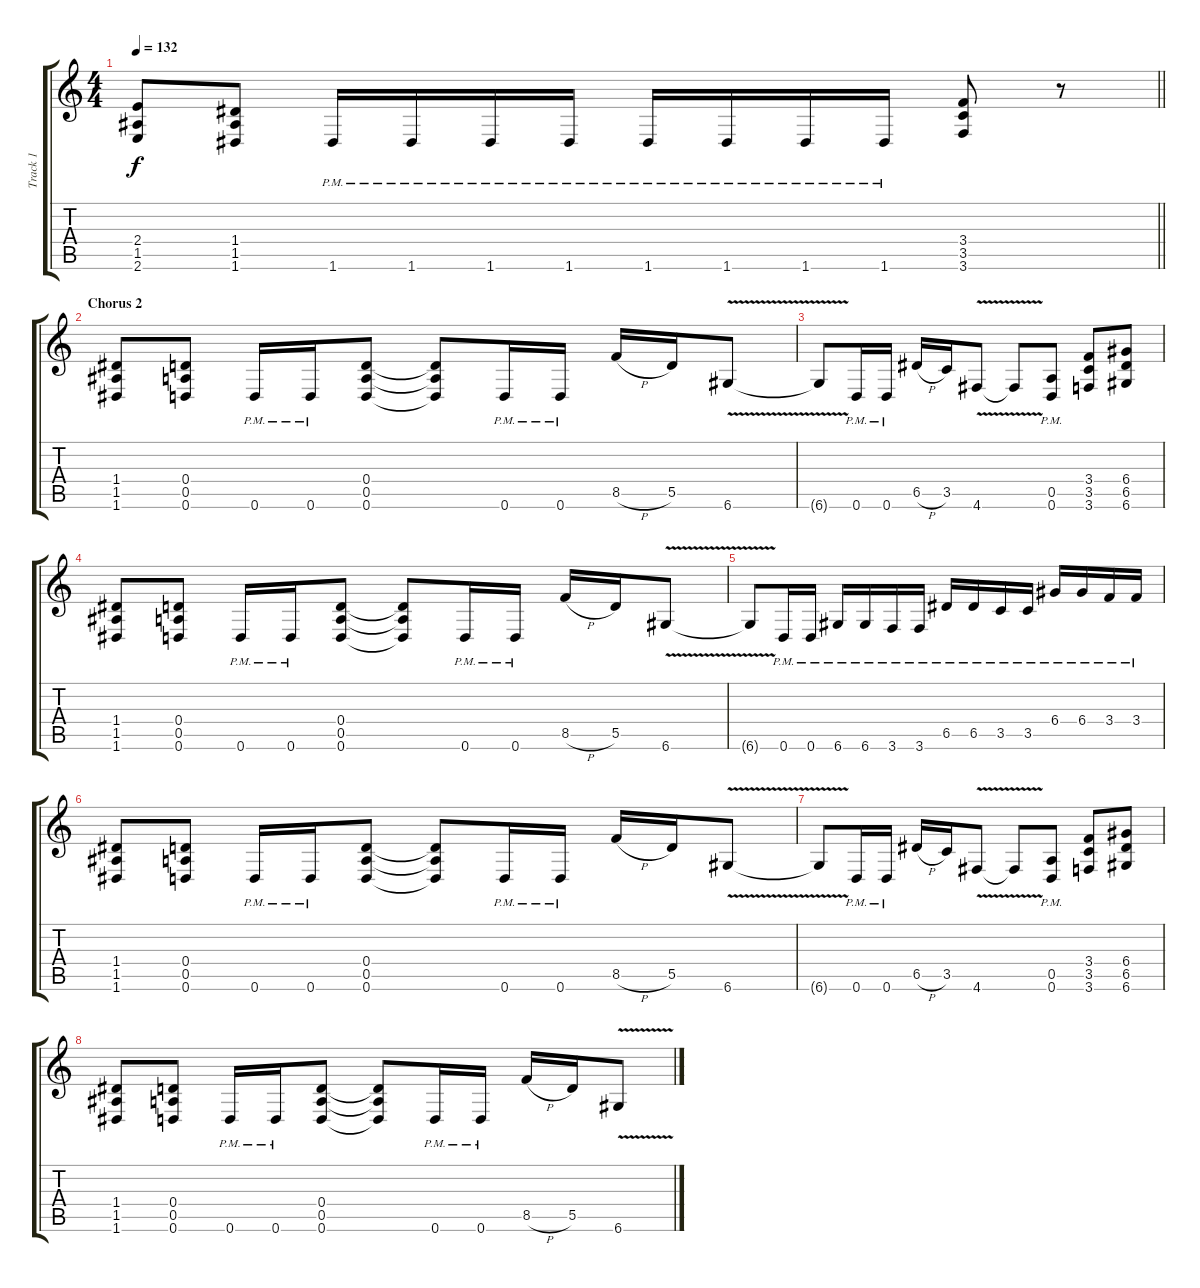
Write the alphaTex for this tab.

\track ("Track 1" "Track 1") {instrument distortionguitar}
\staff {score tabs}
\tuning (E4 B3 G3 D3 A2 D2) {hide}
\ts (4 4)
\tempo 132
\clef g2
\barLineRight lightlight
\ks c
(2.4 1.5 2.6).8{dy f} (1.4 1.5 1.6).8 1.6{pm}.16 1.6{pm}.16 1.6{pm}.16 1.6{pm}.16 1.6{pm}.16 1.6{pm}.16 1.6{pm}.16 1.6{pm}.16 (3.4 3.5 3.6).8 r.8 |
\section ("" "Chorus 2")
(1.4 1.5 1.6).8 (0.4 0.5 0.6).8 0.6{pm}.16 0.6{pm}.16 (0.4 0.5 0.6).8 (0.4{t} 0.5{t} 0.6{t}).8 0.6{pm}.16 0.6{pm}.16 8.5{h}.16 5.5.16 6.6{v}.8 |
6.6{t}.8 0.6{pm}.16 0.6{pm}.16 6.5{h}.16 3.5.16 4.6{v}.8 4.6{t}.8 (0.5{pm} 0.6{pm}).8 (3.4 3.5 3.6).8 (6.4 6.5 6.6).8 |
(1.4 1.5 1.6).8 (0.4 0.5 0.6).8 0.6{pm}.16 0.6{pm}.16 (0.4 0.5 0.6).8 (0.4{t} 0.5{t} 0.6{t}).8 0.6{pm}.16 0.6{pm}.16 8.5{h}.16 5.5.16 6.6{v}.8 |
6.6{t}.8 0.6{pm}.16 0.6{pm}.16 6.6{pm}.16 6.6{pm}.16 3.6{pm}.16 3.6{pm}.16 6.5{pm}.16 6.5{pm}.16 3.5{pm}.16 3.5{pm}.16 6.4{pm}.16 6.4{pm}.16 3.4{pm}.16 3.4{pm}.16 |
(1.4 1.5 1.6).8 (0.4 0.5 0.6).8 0.6{pm}.16 0.6{pm}.16 (0.4 0.5 0.6).8 (0.4{t} 0.5{t} 0.6{t}).8 0.6{pm}.16 0.6{pm}.16 8.5{h}.16 5.5.16 6.6{v}.8 |
6.6{t}.8 0.6{pm}.16 0.6{pm}.16 6.5{h}.16 3.5.16 4.6{v}.8 4.6{t}.8 (0.5{pm} 0.6{pm}).8 (3.4 3.5 3.6).8 (6.4 6.5 6.6).8 |
(1.4 1.5 1.6).8 (0.4 0.5 0.6).8 0.6{pm}.16 0.6{pm}.16 (0.4 0.5 0.6).8 (0.4{t} 0.5{t} 0.6{t}).8 0.6{pm}.16 0.6{pm}.16 8.5{h}.16 5.5.16 6.6{v}.8
